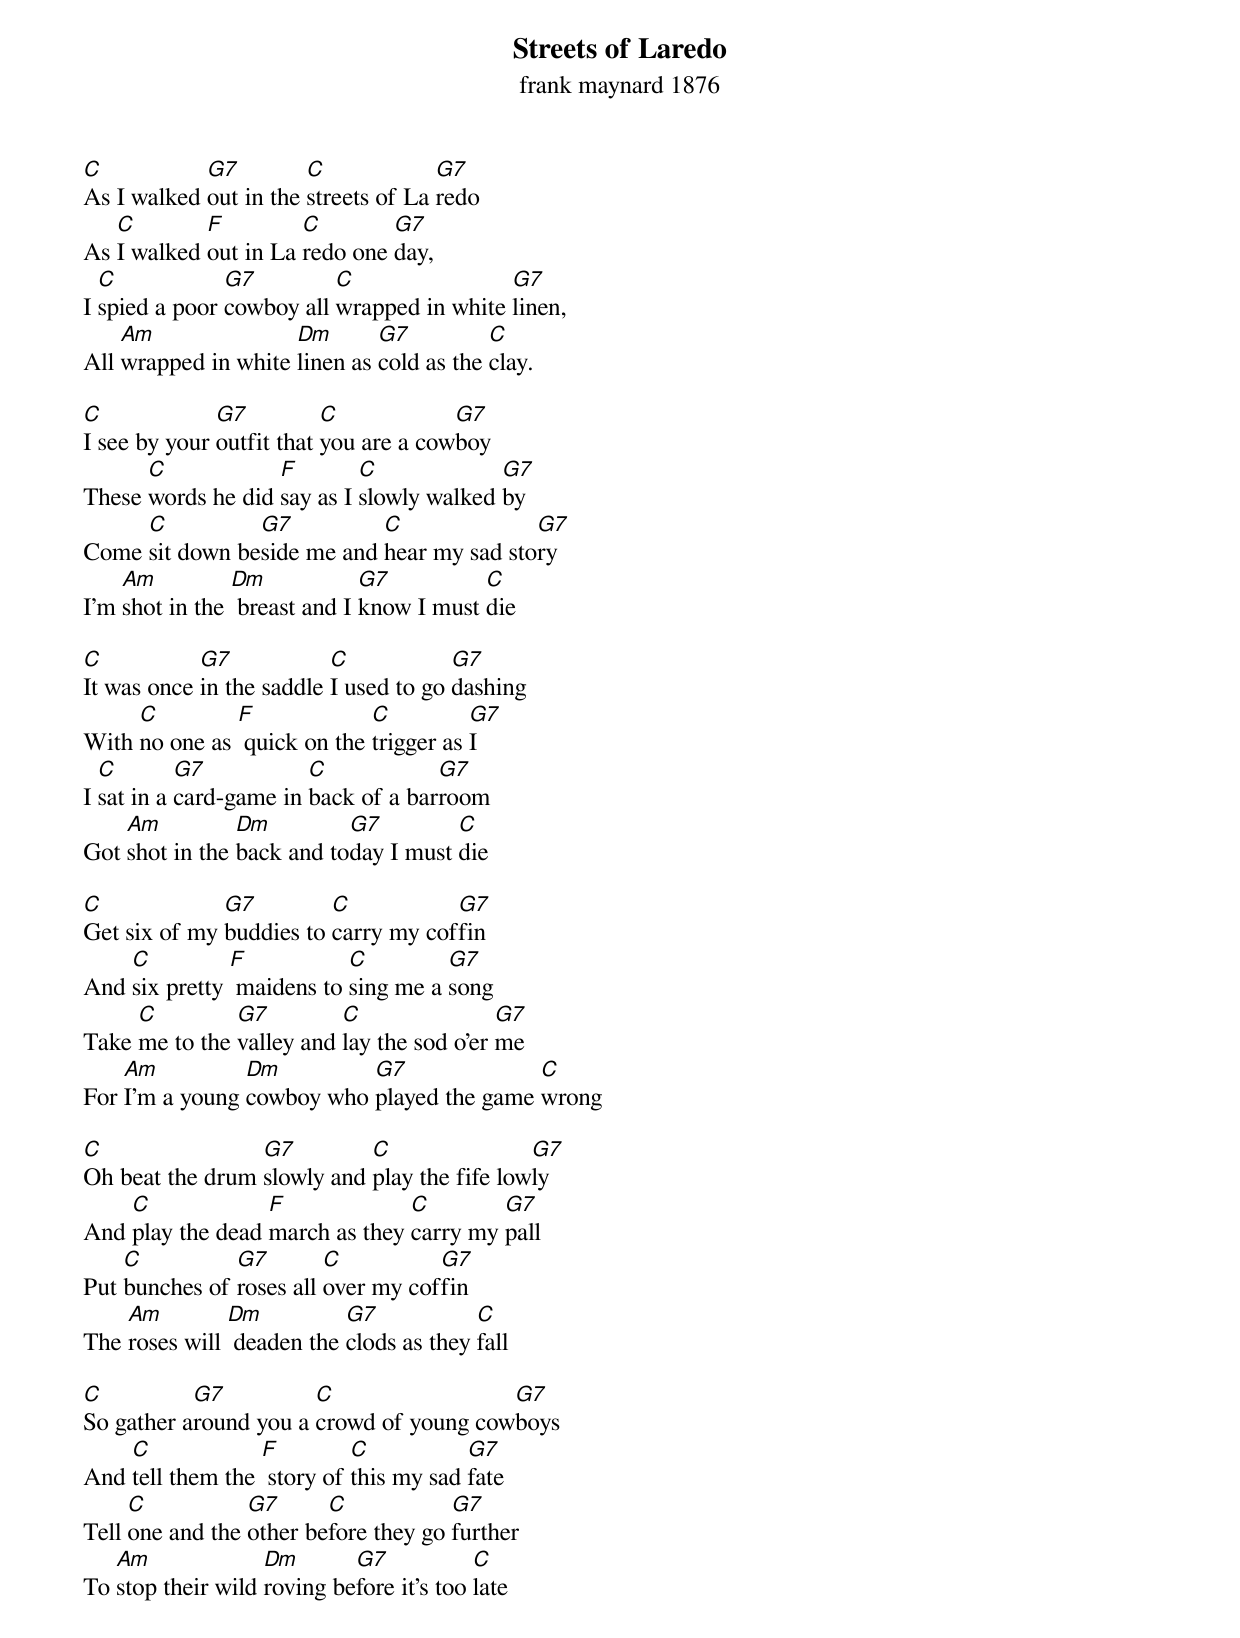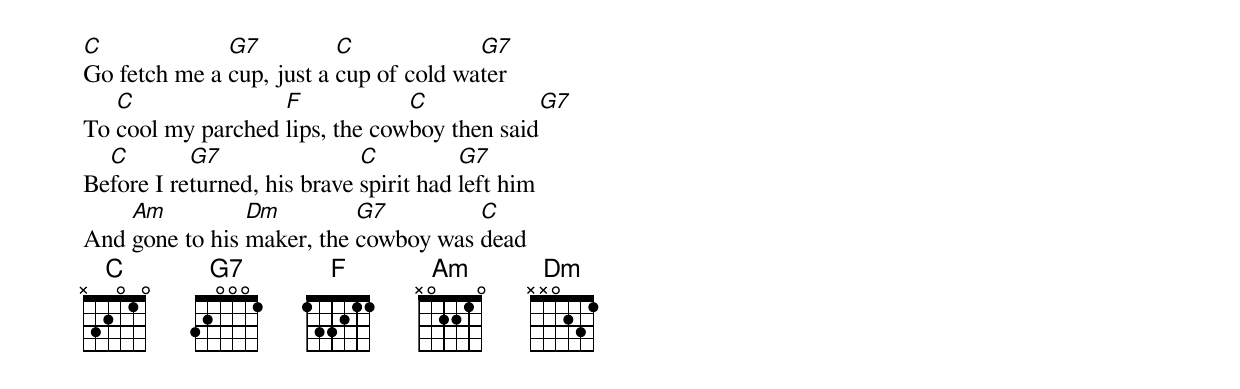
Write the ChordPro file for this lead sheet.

{title: Streets of Laredo}
{subtitle: frank maynard 1876}

[C]As I walked [G7]out in the [C]streets of La [G7]redo
As [C]I walked [F]out in La [C]redo one [G7]day,
I [C]spied a poor [G7]cowboy all [C]wrapped in white [G7]linen,
All [Am]wrapped in white [Dm]linen as [G7]cold as the [C]clay.

[C]I see by your [G7]outfit that [C]you are a cow[G7]boy
These [C]words he did [F]say as I [C]slowly walked [G7]by
Come [C]sit down be[G7]side me and [C]hear my sad sto[G7]ry
I'm [Am]shot in the [Dm] breast and I [G7]know I must [C]die

[C]It was once [G7]in the saddle [C]I used to go [G7]dashing
With [C]no one as [F] quick on the [C]trigger as [G7]I
I [C]sat in a [G7]card-game in [C]back of a bar[G7]room
Got [Am]shot in the [Dm]back and to[G7]day I must [C]die

[C]Get six of my [G7]buddies to [C]carry my cof[G7]fin
And [C]six pretty [F] maidens to [C]sing me a [G7]song
Take [C]me to the [G7]valley and [C]lay the sod o’er [G7]me
For [Am]I’m a young [Dm]cowboy who [G7]played the game [C]wrong

[C]Oh beat the drum [G7]slowly and [C]play the fife low[G7]ly
And [C]play the dead [F]march as they [C]carry my [G7]pall
Put [C]bunches of [G7]roses all [C]over my cof[G7]fin
The [Am]roses will [Dm] deaden the [G7]clods as they [C]fall

[C]So gather a[G7]round you a [C]crowd of young cow[G7]boys
And [C]tell them the [F] story of [C]this my sad [G7]fate
Tell [C]one and the [G7]other be[C]fore they go [G7]further
To [Am]stop their wild [Dm]roving be[G7]fore it’s too [C]late

[C]Go fetch me a [G7]cup, just a [C]cup of cold wa[G7]ter
To [C]cool my parched [F]lips, the cow[C]boy then said[G7]
Be[C]fore I re[G7]turned, his brave [C]spirit had [G7]left him
And [Am]gone to his [Dm]maker, the [G7]cowboy was [C]dead
